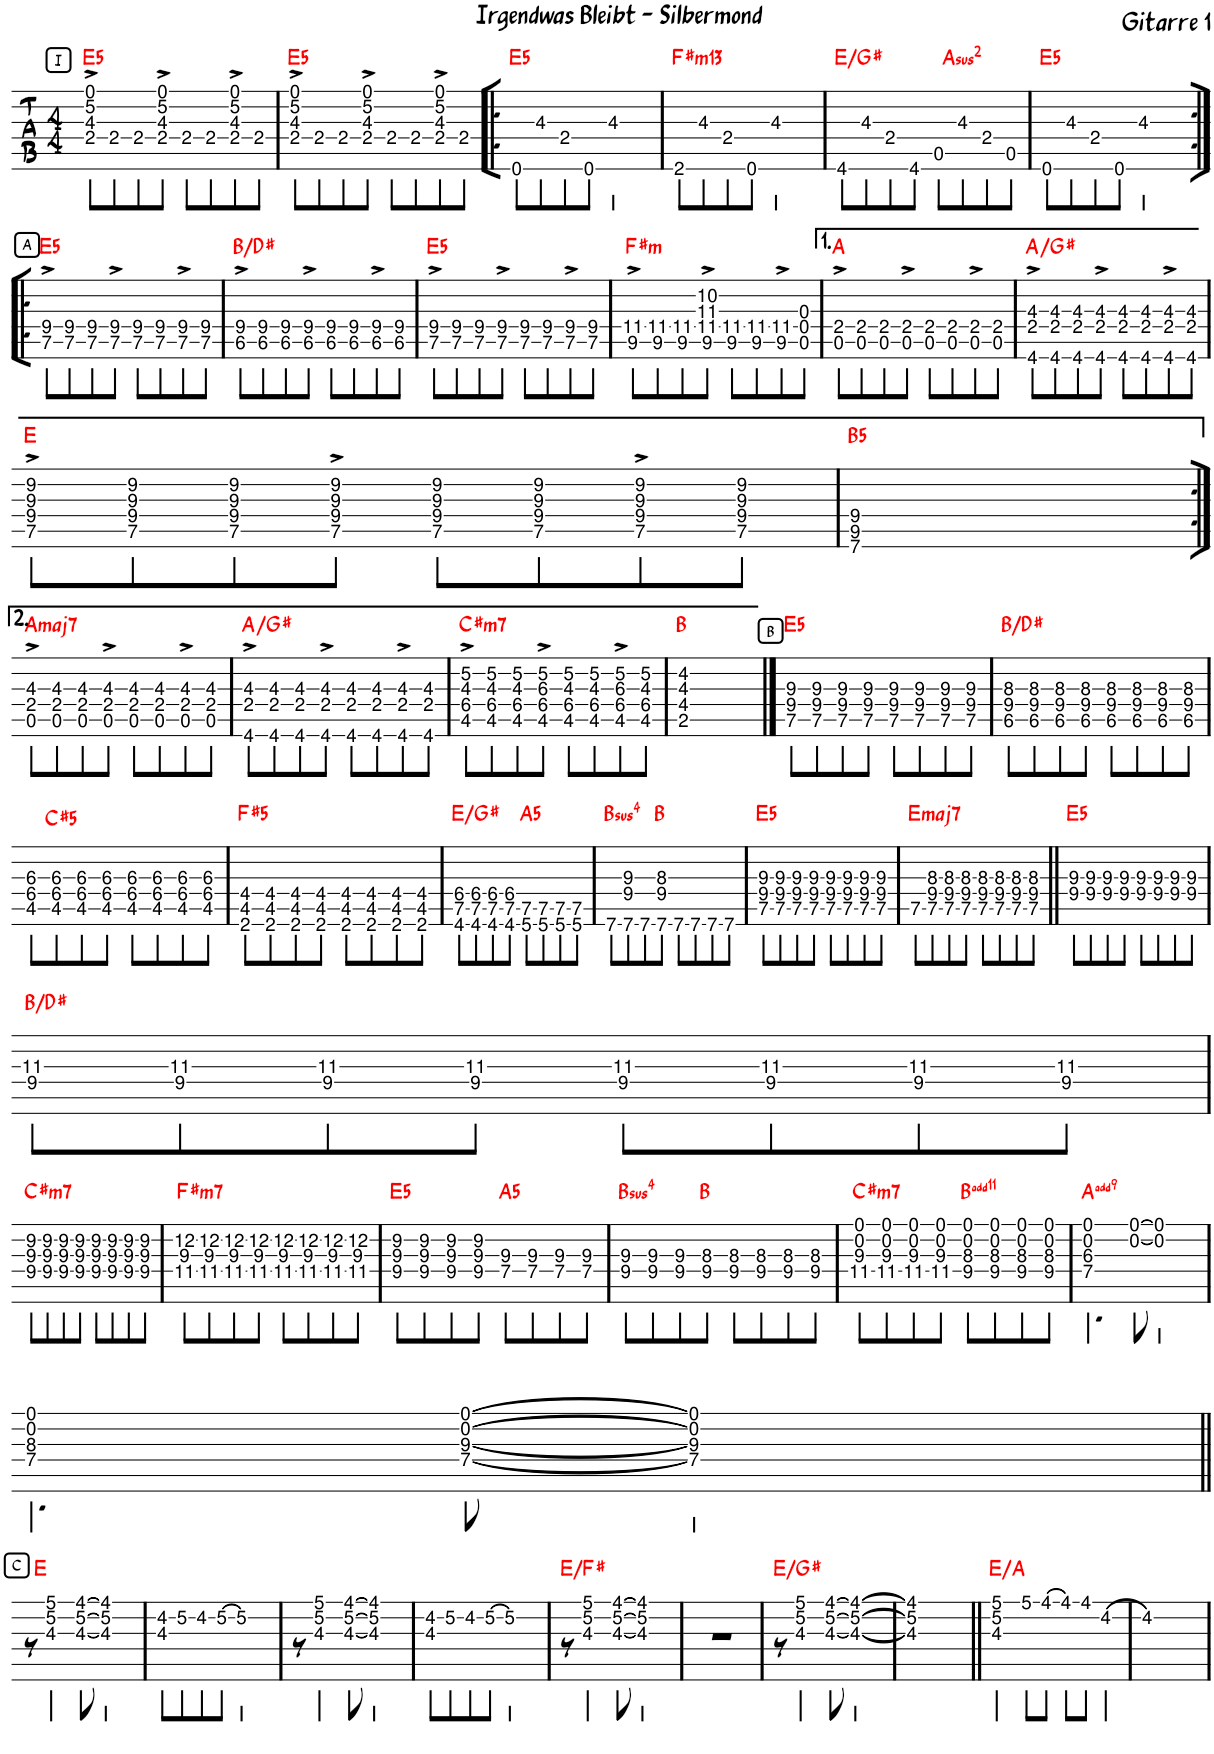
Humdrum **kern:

**kern	**harte
*part1	*part1
*staff1	*
*I"Elektrische Gitarre	*
*I'E-Git.	*
*stria6	*
*	*
*k[]	*
*M4/4	*
!!LO:REH:place=s1:a:B:rj:fs=7:t=I
=1	=1
!	!LO:H:kt=5
8E\^ 8B\^ 8e\^ 8e\^L	E:(1,5)
8E\	.
8E\	.
8E\^ 8B\^ 8e\^ 8e\^J	.
8E\L	.
8E\	.
8E\^ 8B\^ 8e\^ 8e\^	.
8E\J	.
=2	=2
!	!LO:H:kt=5
8E\^ 8B\^ 8e\^ 8e\^L	E:(1,5)
8E\	.
8E\	.
8E\^ 8B\^ 8e\^ 8e\^J	.
8E\L	.
8E\	.
8E\^ 8B\^ 8e\^ 8e\^	.
8E\J	.
=3!|:	=3!|:
!	!LO:H:kt=5
8EE\L	E:(1,5)
8B\	.
8E\	.
8EE\J	.
2B\	.
=4	=4
!	!LO:H:kt=m13
8FF#\L	F#:min9(11,13)
8B\	.
8E\	.
8EE\J	.
2B\	.
=5	=5
8GG#\L	E:maj/3
8B\	.
8E\	.
8AA-\J	.
!	!LO:H:kt=2
8AA\L	A:(1,2,5)
8B\	.
8E\	.
8AA\J	.
=6	=6
!	!LO:H:kt=5
8EE\L	E:(1,5)
8B\	.
8E\	.
8EE\J	.
2B\	.
!!LO:LB:g=z
!!LO:REH:place=s1:a:B:rj:fs=7:t=A
=7:|!|:	=7:|!|:
!	!LO:H:kt=5
8E\^ 8B\^L	E:(1,5)
8E\ 8B\	.
8E\ 8B\	.
8E\^ 8B\^J	.
8E\ 8B\L	.
8E\ 8B\	.
8E\^ 8B\^	.
8E\ 8B\J	.
=8	=8
8E-\^ 8B\^L	B:maj/3
8E-\ 8B\	.
8E-\ 8B\	.
8E-\^ 8B\^J	.
8E-\ 8B\L	.
8E-\ 8B\	.
8E-\^ 8B\^	.
8E-\ 8B\J	.
=9	=9
!	!LO:H:kt=5
8E\^ 8B\^L	E:(1,5)
8E\ 8B\	.
8E\ 8B\	.
8E\^ 8B\^J	.
8E\ 8B\L	.
8E\ 8B\	.
8E\^ 8B\^	.
8E\ 8B\J	.
=10	=10
!	!LO:H:kt=m
8F#\^ 8c#\^L	F#:min
8F#\ 8c#\	.
8F#\ 8c#\	.
8F#\^ 8c#\^ 8f#\^ 8a\^J	.
8F#\ 8c#\L	.
8F#\ 8c#\	.
8F#\^ 8c#\^	.
8AA\ 8D\ 8G\J	.
=11	=11
8AA\^ 8E\^L	A:maj
8AA\ 8E\	.
8AA\ 8E\	.
8AA\^ 8E\^J	.
8AA\ 8E\L	.
8AA\ 8E\	.
8AA\^ 8E\^	.
8AA\ 8E\J	.
=12	=12
8GG#\^ 8E\^ 8B\^L	A:maj/7
8GG#\ 8E\ 8B\	.
8GG#\ 8E\ 8B\	.
8GG#\^ 8E\^ 8B\^J	.
8GG#\ 8E\ 8B\L	.
8GG#\ 8E\ 8B\	.
8GG#\^ 8E\^ 8B\^	.
8GG#\ 8E\ 8B\J	.
!!LO:LB:g=z
=13	=13
8E\^ 8B\^ 8e\^ 8g#\^L	E:maj
8E\ 8B\ 8e\ 8g#\	.
8E\ 8B\ 8e\ 8g#\	.
8E\^ 8B\^ 8e\^ 8g#\^J	.
8E\ 8B\ 8e\ 8g#\L	.
8E\ 8B\ 8e\ 8g#\	.
8E\^ 8B\^ 8e\^ 8g#\^	.
8E\ 8B\ 8e\ 8g#\J	.
=14	=14
!	!LO:H:kt=5
1BB 1F# 1B	B:(1,5)
!!LO:LB:g=z
=15:|!	=15:|!
!	!LO:H:kt=maj7
8AA\^ 8E\^ 8B\^L	A:maj7
8AA\ 8E\ 8B\	.
8AA\ 8E\ 8B\	.
8AA\^ 8E\^ 8B\^J	.
8AA\ 8E\ 8B\L	.
8AA\ 8E\ 8B\	.
8AA\^ 8E\^ 8B\^	.
8AA\ 8E\ 8B\J	.
=16	=16
8GG#\^ 8E\^ 8B\^L	A:maj/7
8GG#\ 8E\ 8B\	.
8GG#\ 8E\ 8B\	.
8GG#\^ 8E\^ 8B\^J	.
8GG#\ 8E\ 8B\L	.
8GG#\ 8E\ 8B\	.
8GG#\^ 8E\^ 8B\^	.
8GG#\ 8E\ 8B\J	.
=17	=17
!	!LO:H:kt=m7
8D-\^ 8A-\^ 8B\^ 8e\^L	C#:min7
8D-\ 8A-\ 8B\ 8e\	.
8D-\ 8G#\ 8B\ 8e\	.
8D-\^ 8A-\^ 8d-\^ 8e\^J	.
8D-\ 8A-\ 8B\ 8e\L	.
8D-\ 8A-\ 8B\ 8e\	.
8D-\^ 8A-\^ 8d-\^ 8e\^	.
8D-\ 8A-\ 8B\ 8e\J	.
=18	=18
1BB 1F# 1B 1e-	B:maj
!!LO:REH:place=s1:a:B:rj:fs=7:t=B
==19	==19
!	!LO:H:kt=5
8E\ 8B\ 8e\L	E:(1,5)
8E\ 8B\ 8e\	.
8E\ 8B\ 8e\	.
8E\ 8B\ 8e\J	.
8E\ 8B\ 8e\L	.
8E\ 8B\ 8e\	.
8E\ 8B\ 8e\	.
8E\ 8B\ 8e\J	.
=20	=20
8E-\ 8B\ 8e-\L	B:maj/3
8E-\ 8B\ 8e-\	.
8E-\ 8B\ 8e-\	.
8E-\ 8B\ 8e-\J	.
8E-\ 8B\ 8e-\L	.
8E-\ 8B\ 8e-\	.
8E-\ 8B\ 8e-\	.
8E-\ 8B\ 8e-\J	.
!!LO:LB:g=z
=21	=21
!	!LO:H:kt=5
8D-\ 8A-\ 8c#\L	C#:(1,5)
8D-\ 8A-\ 8c#\	.
8D-\ 8A-\ 8c#\	.
8D-\ 8A-\ 8c#\J	.
8D-\ 8A-\ 8c#\L	.
8D-\ 8A-\ 8c#\	.
8D-\ 8A-\ 8c#\	.
8D-\ 8A-\ 8c#\J	.
=22	=22
!	!LO:H:kt=5
8GG-\ 8D-\ 8G-\L	F#:(1,5)
8GG-\ 8D-\ 8G-\	.
8GG-\ 8D-\ 8G-\	.
8GG-\ 8D-\ 8G-\J	.
8GG-\ 8D-\ 8G-\L	.
8GG-\ 8D-\ 8G-\	.
8GG-\ 8D-\ 8G-\	.
8GG-\ 8D-\ 8F#\J	.
=23	=23
8GG#\ 8E\ 8G#\L	E:maj/3
8GG#\ 8E\ 8G#\	.
8GG#\ 8E\ 8G#\	.
8GG#\ 8E\ 8G#\J	.
!	!LO:H:kt=5
8AA\ 8E\L	A:(1,5)
8AA\ 8E\	.
8AA\ 8E\	.
8AA\ 8E\J	.
=24	=24
!	!LO:H:kt=4
8BB\L	B:sus4
8BB\ 8B\ 8e\	.
8BB\	.
8BB\ 8B\ 8e-\J	B:maj
8BB\L	.
8BB\	.
8BB\	.
8BB\J	.
=25	=25
!	!LO:H:kt=5
8E\ 8B\ 8e\L	E:(1,5)
8E\ 8B\ 8e\	.
8E\ 8B\ 8e\	.
8E\ 8B\ 8e\J	.
8E\ 8B\ 8e\L	.
8E\ 8B\ 8e\	.
8E\ 8B\ 8e\	.
8E\ 8B\ 8e\J	.
=26	=26
!	!LO:H:kt=maj7
8E\L	E:maj7
8E\ 8B\ 8e-\	.
8E\ 8B\ 8e-\	.
8E\ 8B\ 8e-\J	.
8E\ 8B\ 8e-\L	.
8E\ 8B\ 8e-\	.
8E\ 8B\ 8e-\	.
8E\ 8B\ 8e-\J	.
=27||	=27||
!	!LO:H:kt=5
8B\ 8e\L	E:(1,5)
8B\ 8e\	.
8B\ 8e\	.
8B\ 8e\J	.
8B\ 8e\L	.
8B\ 8e\	.
8B\ 8e\	.
8B\ 8e\J	.
!!LO:LB:g=z
=28	=28
8B\ 8f#\L	B:maj/3
8B\ 8f#\	.
8B\ 8f#\	.
8B\ 8f#\J	.
8B\ 8f#\L	.
8B\ 8f#\	.
8B\ 8f#\	.
8B\ 8f#\J	.
!!LO:LB:g=z
=29	=29
!	!LO:H:kt=m7
8B\ 8e\ 8g#\L	C#:min7
8B\ 8e\ 8g#\	.
8B\ 8e\ 8g#\	.
8B\ 8e\ 8g#\J	.
8B\ 8e\ 8g#\L	.
8B\ 8e\ 8g#\	.
8B\ 8e\ 8g#\	.
8B\ 8e\ 8g#\J	.
=30	=30
!	!LO:H:kt=m7
8c#\ 8e\ 8b\L	F#:min7
8c#\ 8e\ 8b\	.
8c#\ 8e\ 8b\	.
8c#\ 8e\ 8b\J	.
8c#\ 8e\ 8b\L	.
8c#\ 8e\ 8b\	.
8c#\ 8e\ 8b\	.
8c#\ 8e\ 8b\J	.
=31	=31
!	!LO:H:kt=5
8B\ 8e\ 8g#\L	E:(1,5)
8B\ 8e\ 8g#\	.
8B\ 8e\ 8g#\	.
8B\ 8e\ 8g#\J	.
!	!LO:H:kt=5
8A\ 8e\L	A:(1,5)
8A\ 8e\	.
8A\ 8e\	.
8A\ 8e\J	.
=32	=32
!	!LO:H:kt=4
8B\ 8e\L	B:sus4
8B\ 8e\	.
8B\ 8e\	.
8B\ 8e-\J	B:maj
8B\ 8e-\L	.
8B\ 8e-\	.
8B\ 8e-\	.
8B\ 8e-\J	.
=33	=33
!	!LO:H:kt=m7
8c#\ 8e\ 8B\ 8e\L	C#:min7
8c#\ 8e\ 8B\ 8e\	.
8c#\ 8e\ 8B\ 8e\	.
8c#\ 8e\ 8B\ 8e\J	.
8B\ 8e-\ 8B\ 8e\L	B:maj(11)
8B\ 8e-\ 8B\ 8e\	.
8B\ 8e-\ 8B\ 8e\	.
8B\ 8e-\ 8B\ 8e\J	.
=34	=34
4.A\ 4.c#\ 4.B\ 4.e\	A:maj(9)
[8B\ [8e\	.
2B\] 2e\]	.
!!LO:LB:g=z
=35	=35
4.A\ 4.e-\ 4.B\ 4.e\	.
[8A\ [8e\ [8B\ [8e\	.
2A\] 2e\] 2B\] 2e\]	.
!!LO:LB:g=z
!!LO:REH:place=s1:a:B:rj:fs=7:t=C
=36||	=36||
8r	E:maj
4B\ 4e\ 4a\	.
[8B\ [8e\ [8g#\	.
2B\] 2e\] 2g#\]	.
=37	=37
8B\ 8e-\L	.
8e\	.
8e-\	.
[8e\J	.
2e\]	.
=38	=38
8r	.
4B\ 4e\ 4a\	.
[8B\ [8e\ [8g#\	.
2B\] 2e\] 2g#\]	.
=39	=39
8B\ 8e-\L	.
8e\	.
8e-\	.
[8e\J	.
2e\]	.
=40	=40
8r	E:maj/2
4B\ 4e\ 4a\	.
[8B\ [8e\ [8g#\	.
2B\] 2e\] 2g#\]	.
=41	=41
1r	.
=42	=42
8r	E:maj/3
4B\ 4e\ 4a\	.
[8B\ [8e\ [8g#\	.
2B\_ 2e\_ 2g#\_	.
=43	=43
1B] 1e] 1g#]	.
=44||	=44||
4B\ 4e\ 4a\	E:maj/4
8a\L	.
[8g#\J	.
8g#\L]	.
8g#\J	.
[4e-\	.
=45	=45
1e-]	.
=	=
*-	*-
